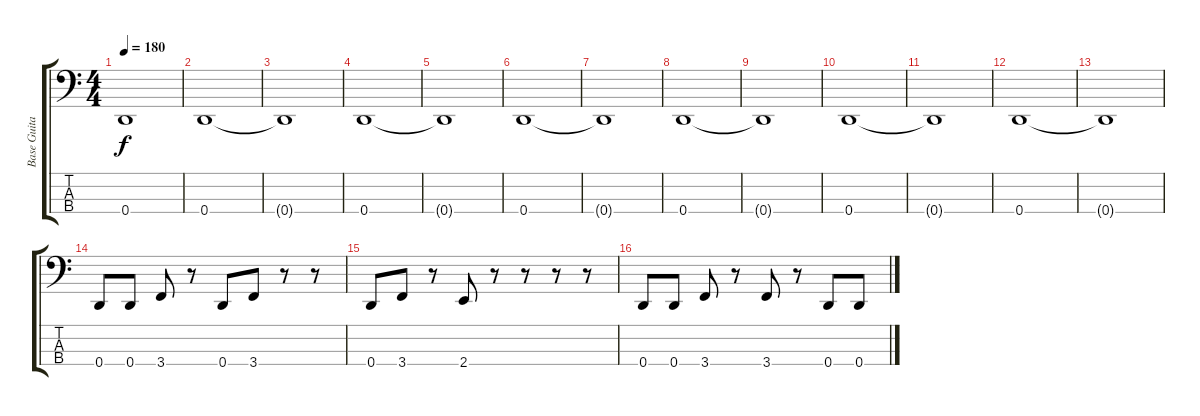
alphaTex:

\track ("Base Guitar" "Base Guita") {instrument electricbassfinger}
\staff {score tabs}
\tuning (F2 C2 G1 D1) {hide}
\ts (4 4)
\tempo 180
\clef f4
\ks c
0.4{t}.1{dy f} |
0.4.1 |
0.4{t}.1 |
0.4.1 |
0.4{t}.1 |
0.4.1 |
0.4{t}.1 |
0.4.1 |
0.4{t}.1 |
0.4.1 |
0.4{t}.1 |
0.4.1 |
0.4{t}.1 |
0.4.8 0.4.8 3.4.8 r.8 0.4.8 3.4.8 r.8 r.8 |
0.4.8 3.4.8 r.8 2.4.8 r.8 r.8 r.8 r.8 |
0.4.8 0.4.8 3.4.8 r.8 3.4.8 r.8 0.4.8 0.4.8
